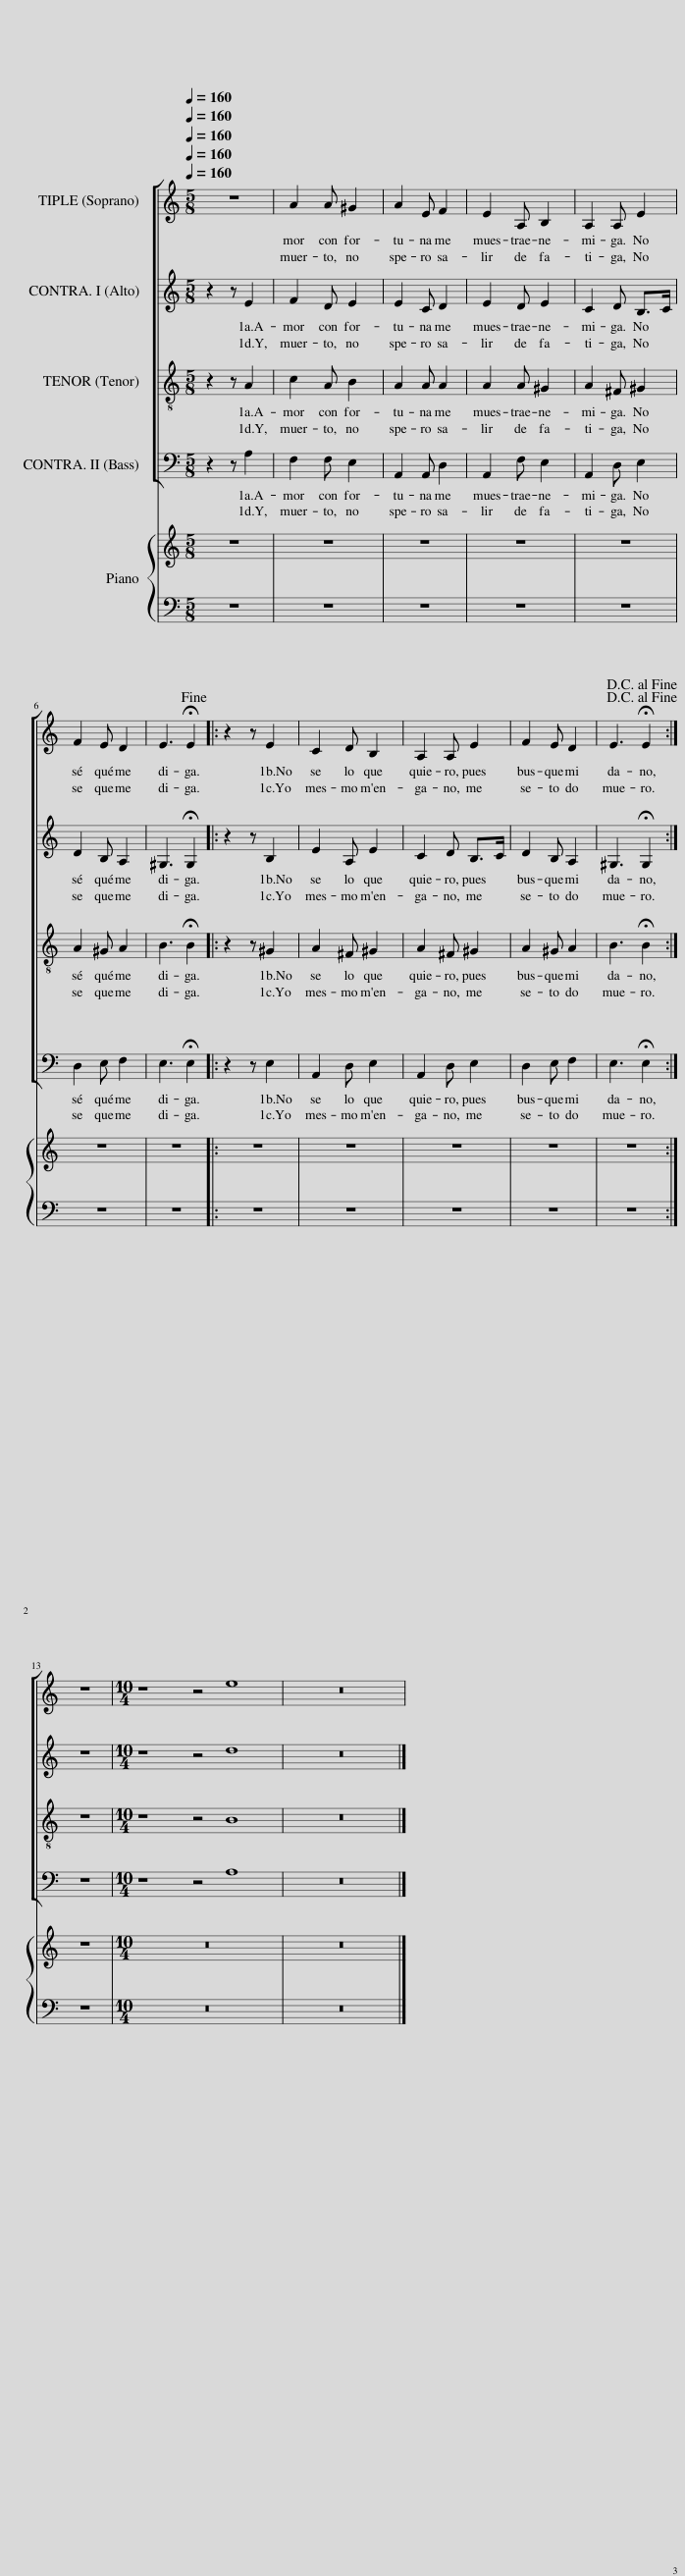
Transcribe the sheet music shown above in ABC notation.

X:1
%%score [ 1 2 3 4 ]
L:1/8
Q:1/4=160
M:5/8
I:linebreak $
K:C
V:1 treble
V:2 treble
V:3 treble-8
V:4 bass
V:1
 z5 | A2 A ^G2 | A2 E F2 | E2 A, B,2 | A,2 A, E2 |$ %5
 F2 E D2 | E3 !fermata!E2!fine! |: z2 z E2 | C2 D B,2 | A,2 A, E2 | %10
 F2 E D2 | E3 !fermata!E2 :|$ z5 |[M:10/4] z8 z4 e8 | z20 | %15
V:2
 z2 z E2 | F2 D E2 | E2 C D2 | E2 D E2 | C2 D B,>C |$ %5
 D2 B, A,2 | ^G,3 !fermata!G,2 |: z2 z B,2 | E2 A, E2 | C2 D B,>C | %10
 D2 B, A,2 | ^G,3 !fermata!G,2 :|$ z5 |[M:10/4] z8 z4 d8 | z20 | %15
V:3
 z2 z A2 | c2 A B2 | A2 A A2 | A2 A ^G2 | A2 ^F ^G2 |$ %5
 A2 ^G A2 | B3 !fermata!B2 |: z2 z ^G2 | A2 ^F ^G2 | A2 ^F ^G2 | %10
 A2 ^G A2 | B3 !fermata!B2 :|$ z5 |[M:10/4] z8 z4 B8 | z20 | %15
V:4
 z2 z A,2 | F,2 F, E,2 | A,,2 A,, D,2 | A,,2 F, E,2 | A,,2 D, E,2 |$ %5
 D,2 E, F,2 | E,3 !fermata!E,2 |: z2 z E,2 | A,,2 D, E,2 | A,,2 D, E,2 | %10
 D,2 E, F,2 | E,3 !fermata!E,2 :|$ z5 |[M:10/4] z8 z4 A,8 | z20 | %15
